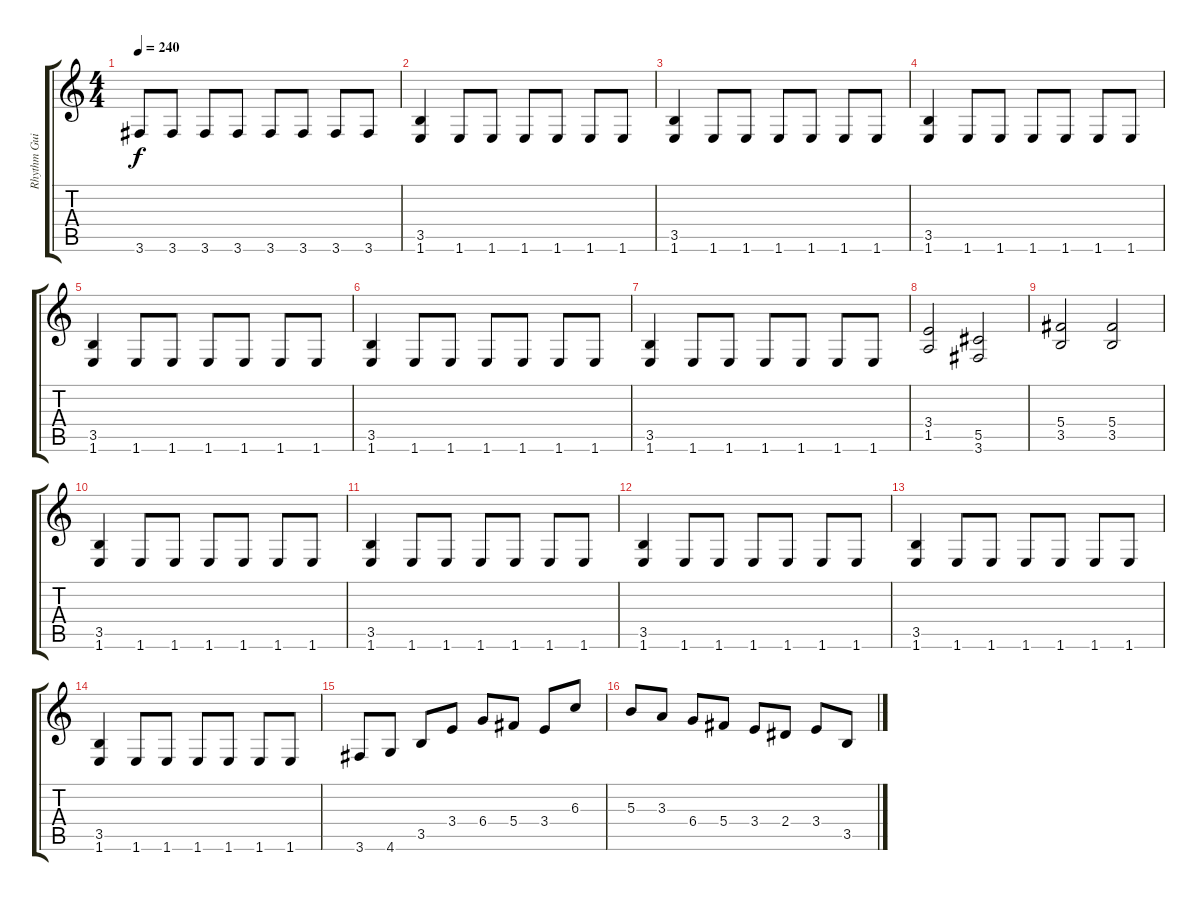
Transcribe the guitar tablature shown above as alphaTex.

\track ("Rhythm Guitar" "Rhythm Gui") {instrument distortionguitar}
\staff {score tabs}
\tuning (Eb4 Bb3 Gb3 Db3 Ab2 Eb2) {hide}
\ts (4 4)
\tempo 240
\clef g2
\ks c
3.6.8{dy f} 3.6.8 3.6.8 3.6.8 3.6.8 3.6.8 3.6.8 3.6.8 |
(3.5 1.6).4 1.6.8 1.6.8 1.6.8 1.6.8 1.6.8 1.6.8 |
(3.5 1.6).4 1.6.8 1.6.8 1.6.8 1.6.8 1.6.8 1.6.8 |
(3.5 1.6).4 1.6.8 1.6.8 1.6.8 1.6.8 1.6.8 1.6.8 |
(3.5 1.6).4 1.6.8 1.6.8 1.6.8 1.6.8 1.6.8 1.6.8 |
(3.5 1.6).4 1.6.8 1.6.8 1.6.8 1.6.8 1.6.8 1.6.8 |
(3.5 1.6).4 1.6.8 1.6.8 1.6.8 1.6.8 1.6.8 1.6.8 |
(3.4 1.5).2 (5.5 3.6).2 |
(5.4 3.5).2 (5.4 3.5).2 |
(3.5 1.6).4 1.6.8 1.6.8 1.6.8 1.6.8 1.6.8 1.6.8 |
(3.5 1.6).4 1.6.8 1.6.8 1.6.8 1.6.8 1.6.8 1.6.8 |
(3.5 1.6).4 1.6.8 1.6.8 1.6.8 1.6.8 1.6.8 1.6.8 |
(3.5 1.6).4 1.6.8 1.6.8 1.6.8 1.6.8 1.6.8 1.6.8 |
(3.5 1.6).4 1.6.8 1.6.8 1.6.8 1.6.8 1.6.8 1.6.8 |
3.6.8 4.6.8 3.5.8 3.4.8 6.4.8 5.4.8 3.4.8 6.3.8 |
5.3.8 3.3.8 6.4.8 5.4.8 3.4.8 2.4.8 3.4.8 3.5.8
